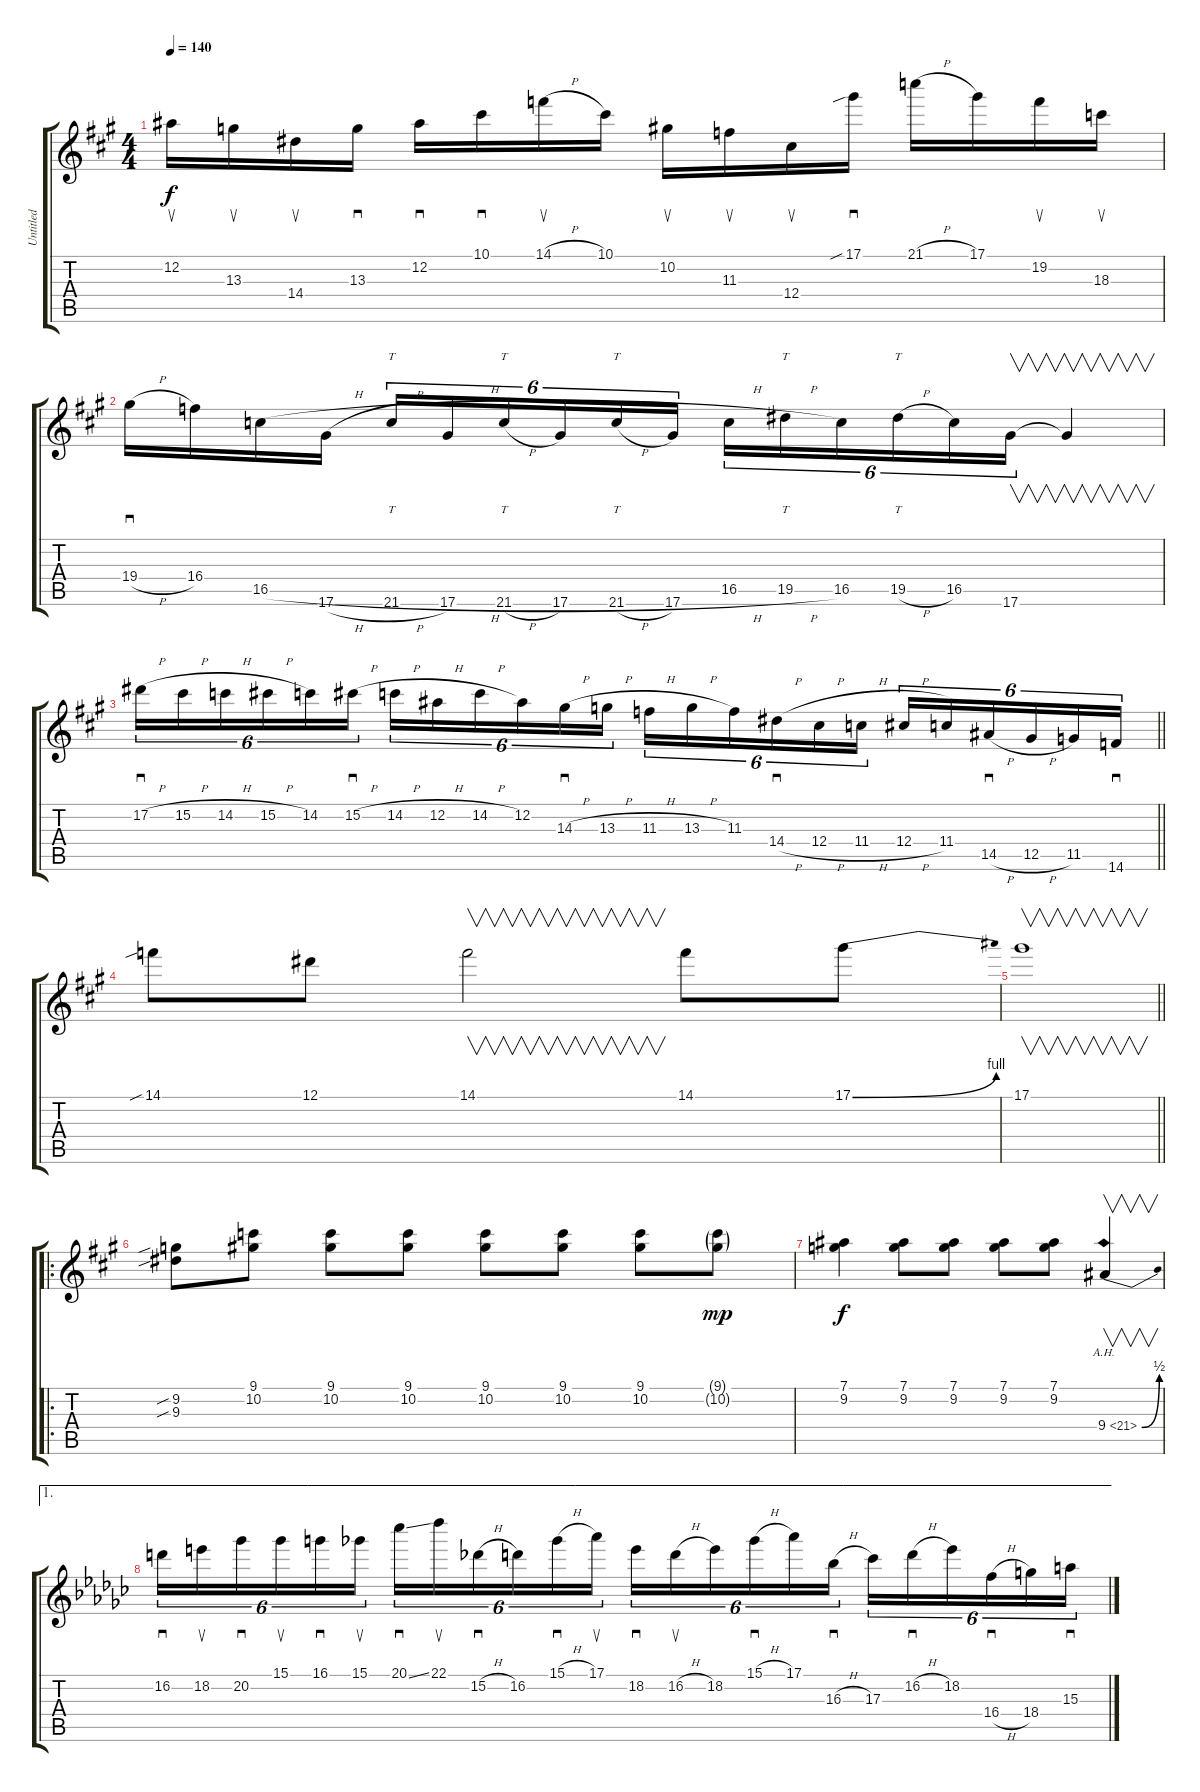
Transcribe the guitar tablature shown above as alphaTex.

\track ("Untitled" "Untitled") {instrument distortionguitar}
\staff {score tabs}
\tuning (Eb4 Bb3 Gb3 Db3 Ab2 Eb2) {hide}
\ts (4 4)
\tempo 140
\clef g2
\ks a
12.2.16{su dy f} 13.3.16{su} 14.4.16{su} 13.3.16{sd} 12.2.16{sd} 10.1.16{sd} 14.1{h}.16{su} 10.1.16 10.2.16{su} 11.3.16{su} 12.4.16{su} 17.1{sib}.16{sd} 21.1{h}.16 17.1.16 19.2.16{su} 18.3.16{su} |
19.4{h}.16{sd} 16.4.16 16.5{h}.16 17.6{h}.16 21.6{h}.16{tt tu (6 4)} 17.6.16{tu (6 4)} 21.6{h}.16{tt tu (6 4)} 17.6.16{tu (6 4)} 21.6{h}.16{tt tu (6 4)} 17.6.16{tu (6 4)} 16.5{h}.16{tu (6 4)} 19.5{h}.16{tt tu (6 4)} 16.5.16{tu (6 4)} 19.5{h}.16{tt tu (6 4)} 16.5.16{tu (6 4)} 17.6.16{v tu (6 4)} 17.6{t}.4{v} |
\barLineRight lightlight
17.2{h}.16{sd tu (6 4)} 15.2{h}.16{tu (6 4)} 14.2{h}.16{tu (6 4)} 15.2{h}.16{tu (6 4)} 14.2.16{tu (6 4)} 15.2{h}.16{sd tu (6 4)} 14.2{h}.16{tu (6 4)} 12.2{h}.16{tu (6 4)} 14.2{h}.16{tu (6 4)} 12.2.16{tu (6 4)} 14.3{h}.16{sd tu (6 4)} 13.3{h}.16{tu (6 4)} 11.3{h}.16{tu (6 4)} 13.3{h}.16{tu (6 4)} 11.3.16{tu (6 4)} 14.4{h}.16{sd tu (6 4)} 12.4{h}.16{tu (6 4)} 11.4{h}.16{tu (6 4)} 12.4{h}.16{tu (6 4)} 11.4.16{tu (6 4)} 14.5{h}.16{sd tu (6 4)} 12.5{h}.16{tu (6 4)} 11.5.16{tu (6 4)} 14.6.16{sd tu (6 4)} |
14.1{sib}.8 12.1.8 14.1.2{v} 14.1.8 17.1{be (bend 0 0 60 4)}.8 |
\barLineRight lightlight
17.1.1{v} |
\ro
(9.2{sib} 9.3{sib}).8 (9.1 10.2).8 (9.1 10.2).8 (9.1 10.2).8 (9.1 10.2).8 (9.1 10.2).8 (9.1 10.2).8 (9.1{g} 10.2{g}).8{dy mp} |
(7.1 9.2).4{dy f} (7.1 9.2).8 (7.1 9.2).8 (7.1 9.2).8 (7.1 9.2).8 9.4{be (bend 0 0 60 2) ah 12}.4{v} |
\ae 1
\ks gb
16.2.16{sd tu (6 4)} 18.2.16{su tu (6 4)} 20.2.16{sd tu (6 4)} 15.1.16{su tu (6 4)} 16.1.16{sd tu (6 4)} 15.1.16{su tu (6 4)} 20.1{ss}.16{sd tu (6 4)} 22.1.16{su tu (6 4)} 15.2{h}.16{sd tu (6 4)} 16.2.16{tu (6 4)} 15.1{h}.16{sd tu (6 4)} 17.1.16{su tu (6 4)} 18.2.16{sd tu (6 4)} 16.2{h}.16{su tu (6 4)} 18.2.16{tu (6 4)} 15.1{h}.16{sd tu (6 4)} 17.1.16{tu (6 4)} 16.3{h}.16{sd tu (6 4)} 17.3.16{tu (6 4)} 16.2{h}.16{sd tu (6 4)} 18.2.16{tu (6 4)} 16.4{h}.16{sd tu (6 4)} 18.4.16{tu (6 4)} 15.3{h}.16{sd tu (6 4)}
